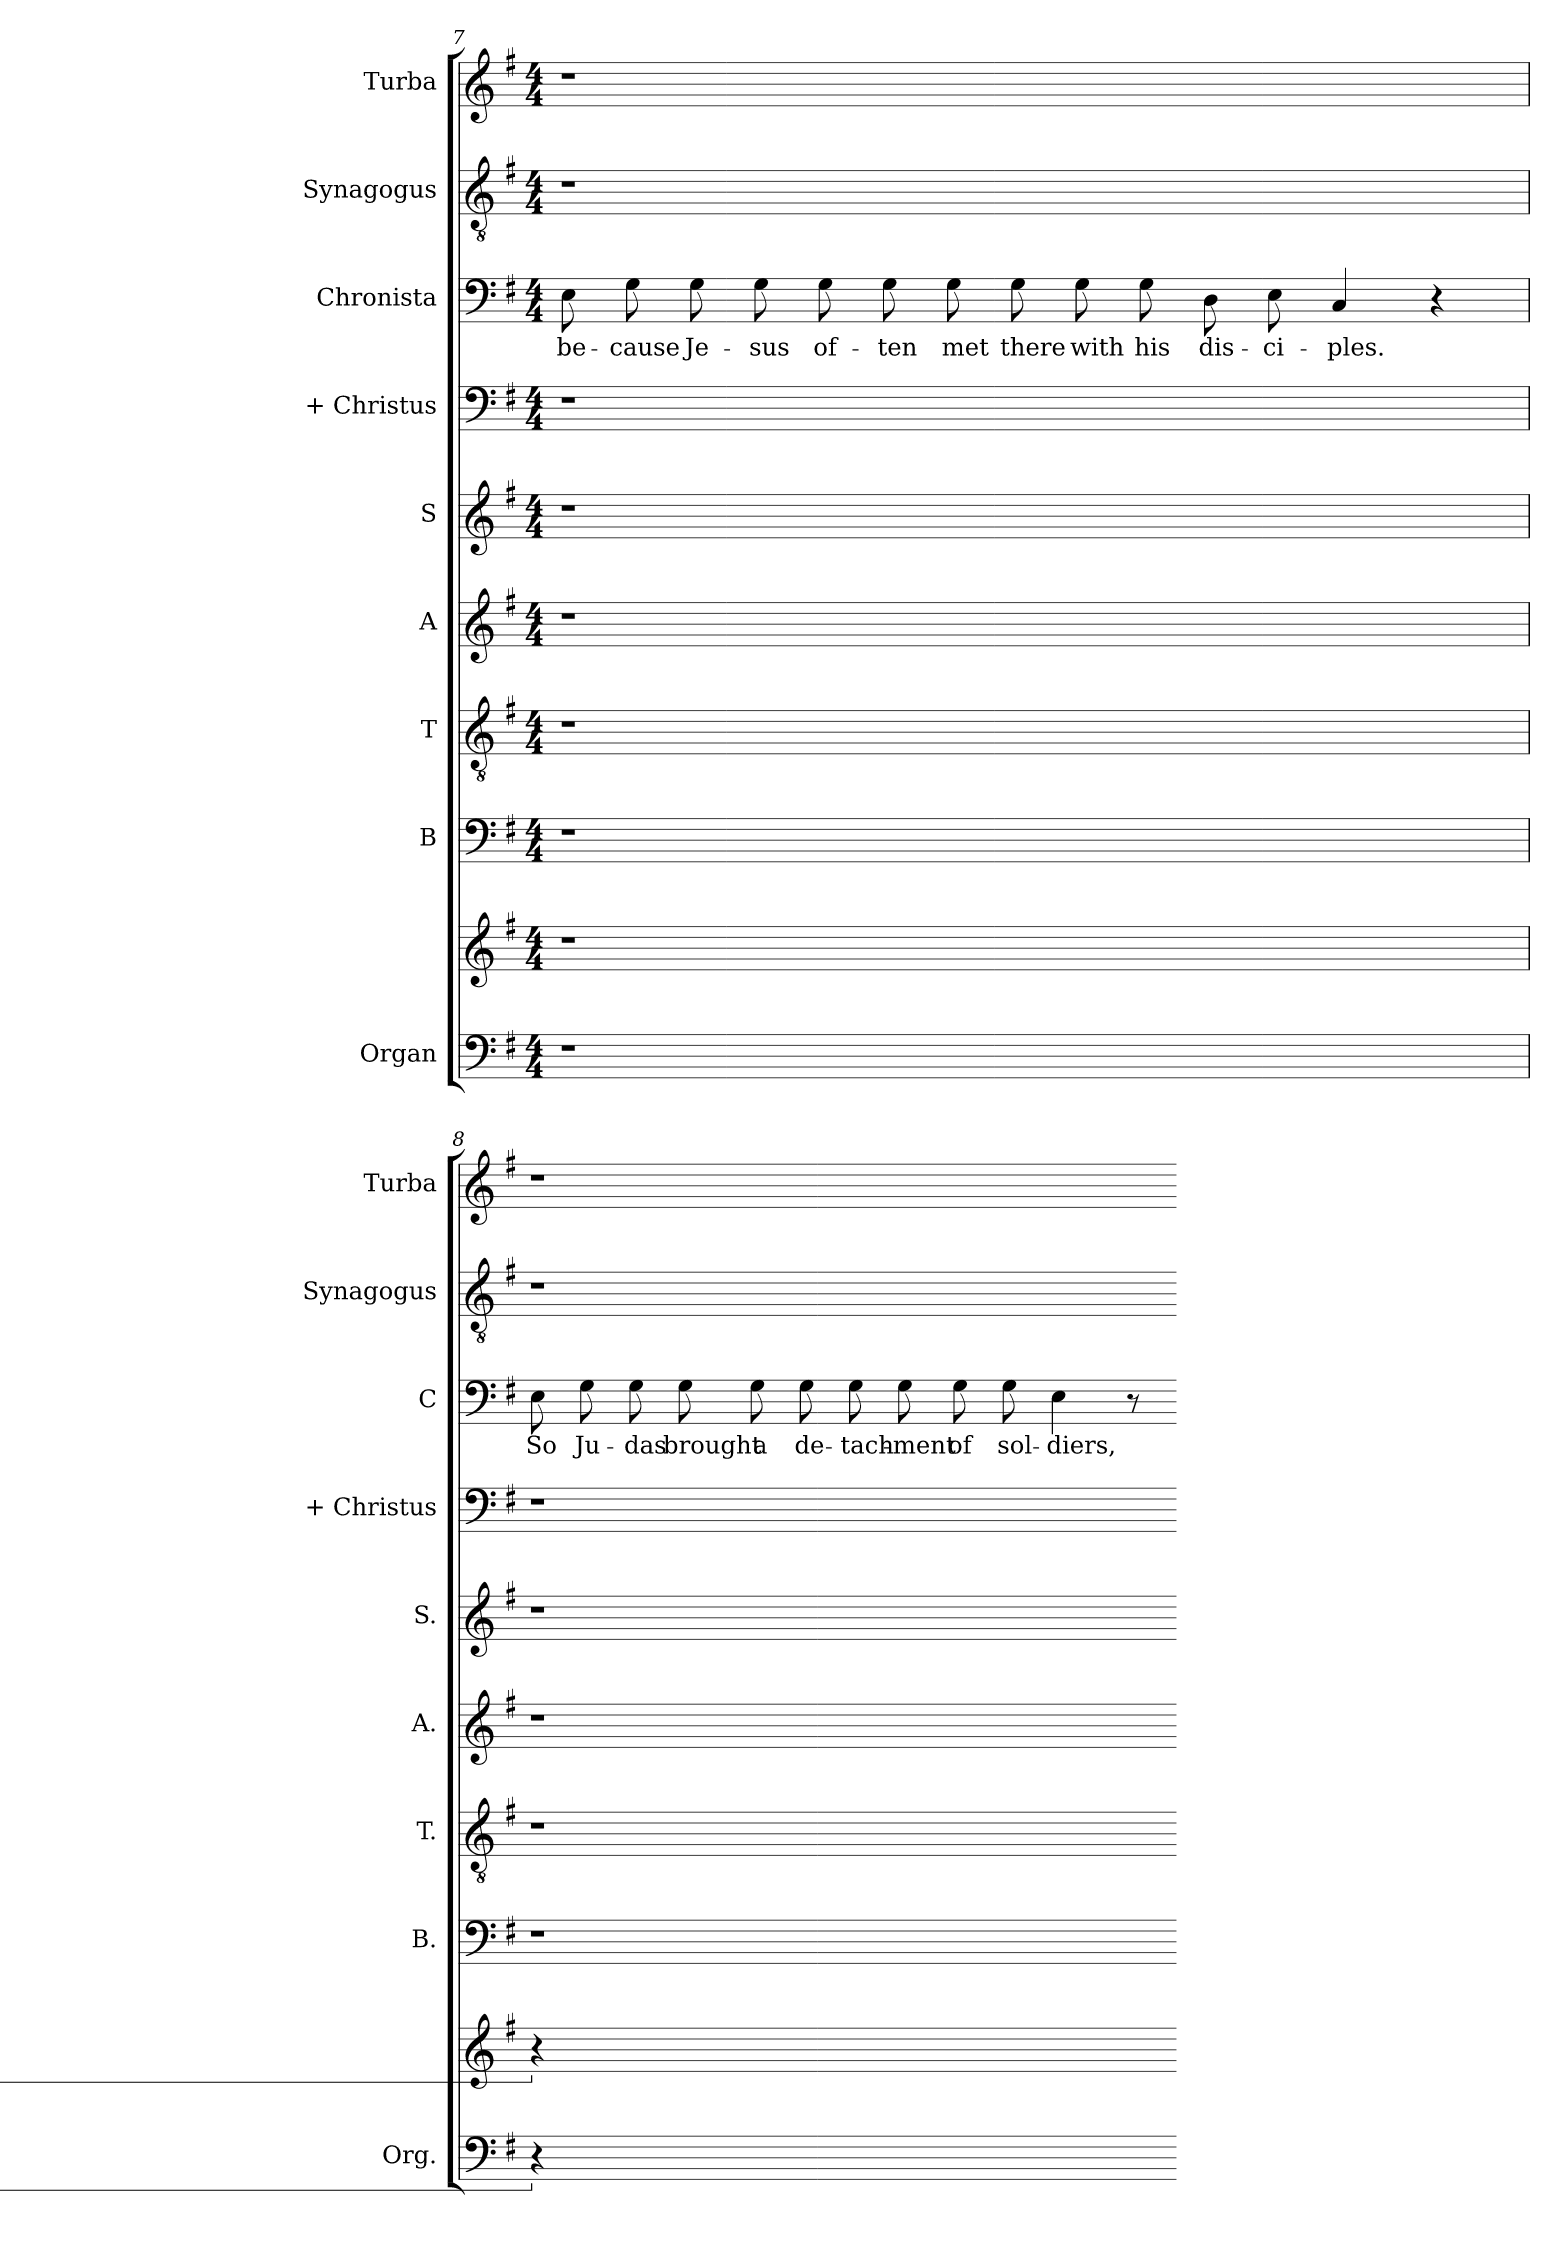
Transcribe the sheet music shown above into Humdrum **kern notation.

**kern	**kern	**kern	**kern	**kern	**kern	**kern	**kern	**text	**kern	**kern
*part9	*part9	*part8	*part7	*part6	*part5	*part4	*part3	*part3	*part2	*part1
*staff10	*staff9	*staff8	*staff7	*staff6	*staff5	*staff4	*staff3	*staff3	*staff2	*staff1
*I"Organ	*	*I"B	*I"T	*I"A	*I"S	*I"+ Christus	*I"Chronista	*	*I"Synagogus	*I"Turba
*I'Org.	*	*I'B.	*I'T.	*I'A.	*I'S.	*I'+ Christus	*I'C	*	*I'Synagogus	*I'Turba
!!LO:LB:g=z
*clefF4	*clefG2	*clefF4	*clefGv2	*clefG2	*clefG2	*clefF4	*clefF4	*	*clefGv2	*clefG2
*	*	*	*ITrd7c12	*	*	*	*	*	*ITrd7c12	*
*k[f#]	*k[f#]	*k[f#]	*k[f#]	*k[f#]	*k[f#]	*k[f#]	*k[f#]	*	*k[f#]	*k[f#]
*G:	*G:	*G:	*G:	*G:	*G:	*G:	*G:	*	*G:	*G:
*M4/4	*M4/4	*M4/4	*M4/4	*M4/4	*M4/4	*M4/4	*M4/4	*	*M4/4	*M4/4
=7	=7	=7	=7	=7	=7	=7	=7	=7	=7	=7
!LO:N:vis=1	!LO:N:vis=1	!LO:N:vis=1	!LO:N:vis=1	!LO:N:vis=1	!LO:N:vis=1	!LO:N:vis=1	!	!	!	!
!	!	!	!	!	!	!	!	!LO:LY:b:color=#000000	!LO:N:vis=1	!LO:N:vis=1
0r	0r	1r	1r	1r	1r	1r	8Ei\	be-	1r	1r
!	!	!	!	!	!	!	!	!LO:LY:b:color=#000000	!	!
.	.	.	.	.	.	.	8Gi\	-cause	.	.
!	!	!	!	!	!	!	!	!LO:LY:b:color=#000000	!	!
.	.	.	.	.	.	.	8Gi\	Je-	.	.
!	!	!	!	!	!	!	!	!LO:LY:b:color=#000000	!	!
.	.	.	.	.	.	.	8Gi\	-sus	.	.
!	!	!	!	!	!	!	!	!LO:LY:b:color=#000000	!	!
.	.	.	.	.	.	.	8Gi\	of-	.	.
!	!	!	!	!	!	!	!	!LO:LY:b:color=#000000	!	!
.	.	.	.	.	.	.	8Gi\	-ten	.	.
!	!	!	!	!	!	!	!	!LO:LY:b:color=#000000	!	!
.	.	.	.	.	.	.	8Gi\	met	.	.
!	!	!	!	!	!	!	!	!LO:LY:b:color=#000000	!	!
.	.	.	.	.	.	.	8Gi\	there	.	.
!	!	!	!	!	!	!	!	!LO:LY:b:color=#000000	!	!
.	.	1ryy	1ryy	1ryy	1ryy	1ryy	8Gi\	with	1ryy	1ryy
!	!	!	!	!	!	!	!	!LO:LY:b:color=#000000	!	!
.	.	.	.	.	.	.	8Gi\	his	.	.
!	!	!	!	!	!	!	!	!LO:LY:b:color=#000000	!	!
.	.	.	.	.	.	.	8Di\	dis-	.	.
!	!	!	!	!	!	!	!	!LO:LY:b:color=#000000	!	!
.	.	.	.	.	.	.	8Ei\	-ci-	.	.
!	!	!	!	!	!	!	!	!LO:LY:b:color=#000000	!	!
.	.	.	.	.	.	.	4Ci/	-ples.	.	.
.	.	.	.	.	.	.	4r	.	.	.
!!LO:LB:g=z
=8	=8	=8	=8	=8	=8	=8	=8	=8	=8	=8
!LO:N:vis=1	!LO:N:vis=1	!LO:N:vis=1	!LO:N:vis=1	!LO:N:vis=1	!LO:N:vis=1	!LO:N:vis=1	!	!	!	!
!	!	!	!	!	!	!	!	!LO:LY:b:color=#000000	!LO:N:vis=1	!LO:N:vis=1
8%13r	8%13r	1r	1r	1r	1r	1r	8Ei\	So	1r	1r
!	!	!	!	!	!	!	!	!LO:LY:b:color=#000000	!	!
.	.	.	.	.	.	.	8Gi\	Ju-	.	.
!	!	!	!	!	!	!	!	!LO:LY:b:color=#000000	!	!
.	.	.	.	.	.	.	8Gi\	-das	.	.
!	!	!	!	!	!	!	!	!LO:LY:b:color=#000000	!	!
.	.	.	.	.	.	.	8Gi\	brought	.	.
!	!	!	!	!	!	!	!	!LO:LY:b:color=#000000	!	!
.	.	.	.	.	.	.	8Gi\	a	.	.
!	!	!	!	!	!	!	!	!LO:LY:b:color=#000000	!	!
.	.	.	.	.	.	.	8Gi\	de-	.	.
!	!	!	!	!	!	!	!	!LO:LY:b:color=#000000	!	!
.	.	.	.	.	.	.	8Gi\	-tach-	.	.
!	!	!	!	!	!	!	!	!LO:LY:b:color=#000000	!	!
.	.	.	.	.	.	.	8Gi\	-ment	.	.
!	!	!	!	!	!	!	!	!LO:LY:b:color=#000000	!	!
.	.	2ryy	2ryy	2ryy	2ryy	2ryy	8Gi\	of	2ryy	2ryy
!	!	!	!	!	!	!	!	!LO:LY:b:color=#000000	!	!
.	.	.	.	.	.	.	8Gi\	sol-	.	.
!	!	!	!	!	!	!	!	!LO:LY:b:color=#000000	!	!
.	.	.	.	.	.	.	4Ei\	-diers,	.	.
.	.	8ryy	8ryy	8ryy	8ryy	8ryy	8r	.	8ryy	8ryy
=-	=-	=-	=-	=-	=-	=-	=-	=-	=-	=-
*-	*-	*-	*-	*-	*-	*-	*-	*-	*-	*-
